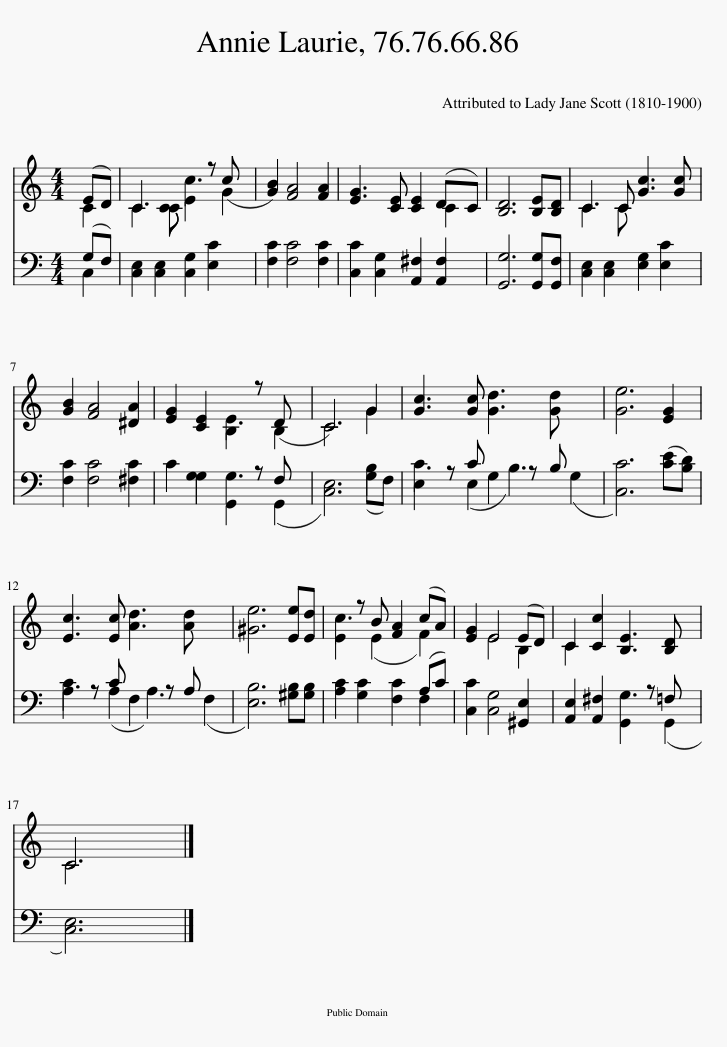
X:1
%%score ( 1 2 ) ( 3 4 )
L:1/8
M:4/4
I:linebreak $
K:C
V:1 treble
V:2 treble
V:3 bass
V:4 bass
V:1
 (ED) | C3 C E2 z c x | [GB]2 [FA]4 [FA]2 | [EG]3 [CE] [CE]2 (DC) | [B,D]6 [B,E][B,D] | %5
 C3 C [Gc]3 [Gc] |$ [GB]2 [FA]4 [^DA]2 | [EG]2 [CE]2 B,2 z D x | C6 G2 | [Gc]3 [Gc] [Gd]3 [Gd] x2 | %10
 [Ge]6 [EG]2 |$ [Ec]3 [Ec] [Ad]3 [Ad] x2 | [^Ge]6 [Ee][Ed] | E2 z B [FA]2 (cA) | [EG]2 E4 (ED) | %15
 C2 [Cc]2 [B,E]3 [B,D] x |$ C6 |] %17
V:2
 C2 | C3 C c3 G2 | x8 | x6 C2 | x8 | %5
 C3 C x4 |$ x8 | x4 E3 B,2 | C6 G2 | x10 | %10
 x8 |$ x10 | x8 | c3 (E2 x F2) | x2 E4 B,2 | %15
 C2 x7 |$ C6 |] %17
V:3
 (G,F,) | [C,E,]2 [C,E,]2 [C,G,]2 [E,C]2 x | [F,C]2 [F,C]4 [F,C]2 | [C,C]2 [C,G,]2 [A,,^F,]2 [A,,F,]2 | [G,,G,]6 [G,,G,][G,,F,] | %5
 [C,E,]2 [C,E,]2 [E,G,]2 [E,C]2 |$ [F,C]2 [F,C]4 [^F,C]2 | C2 G,2 G,,2 z F, x | [C,E,]6 (G,F,) | E,2 z C G,2 z B, x2 | %10
 [C,C]6 ([CE][B,D]) |$ A,2 z C F,2 z A, x2 | [E,B,]6 [^G,B,][G,B,] | [A,C]2 [G,C]2 [F,C]2 (A,C) | [C,C]2 [C,G,]4 [^G,,E,]2 | %15
 [A,,E,]2 [A,,^F,]2 G,,2 z =F, x |$ [C,E,]6 |] %17
V:4
 C,2 | x9 | x8 | x8 | x8 | %5
 x8 |$ x8 | x2 G,2 G,3 G,,2 | x6 B,2 | C3 (E,2 B,3) G,2 | %10
 x8 |$ C3 (A,2 A,3) F,2 | x8 | x6 F,2 | x8 | %15
 x4 G,3 G,,2 |$ x6 |] %17
